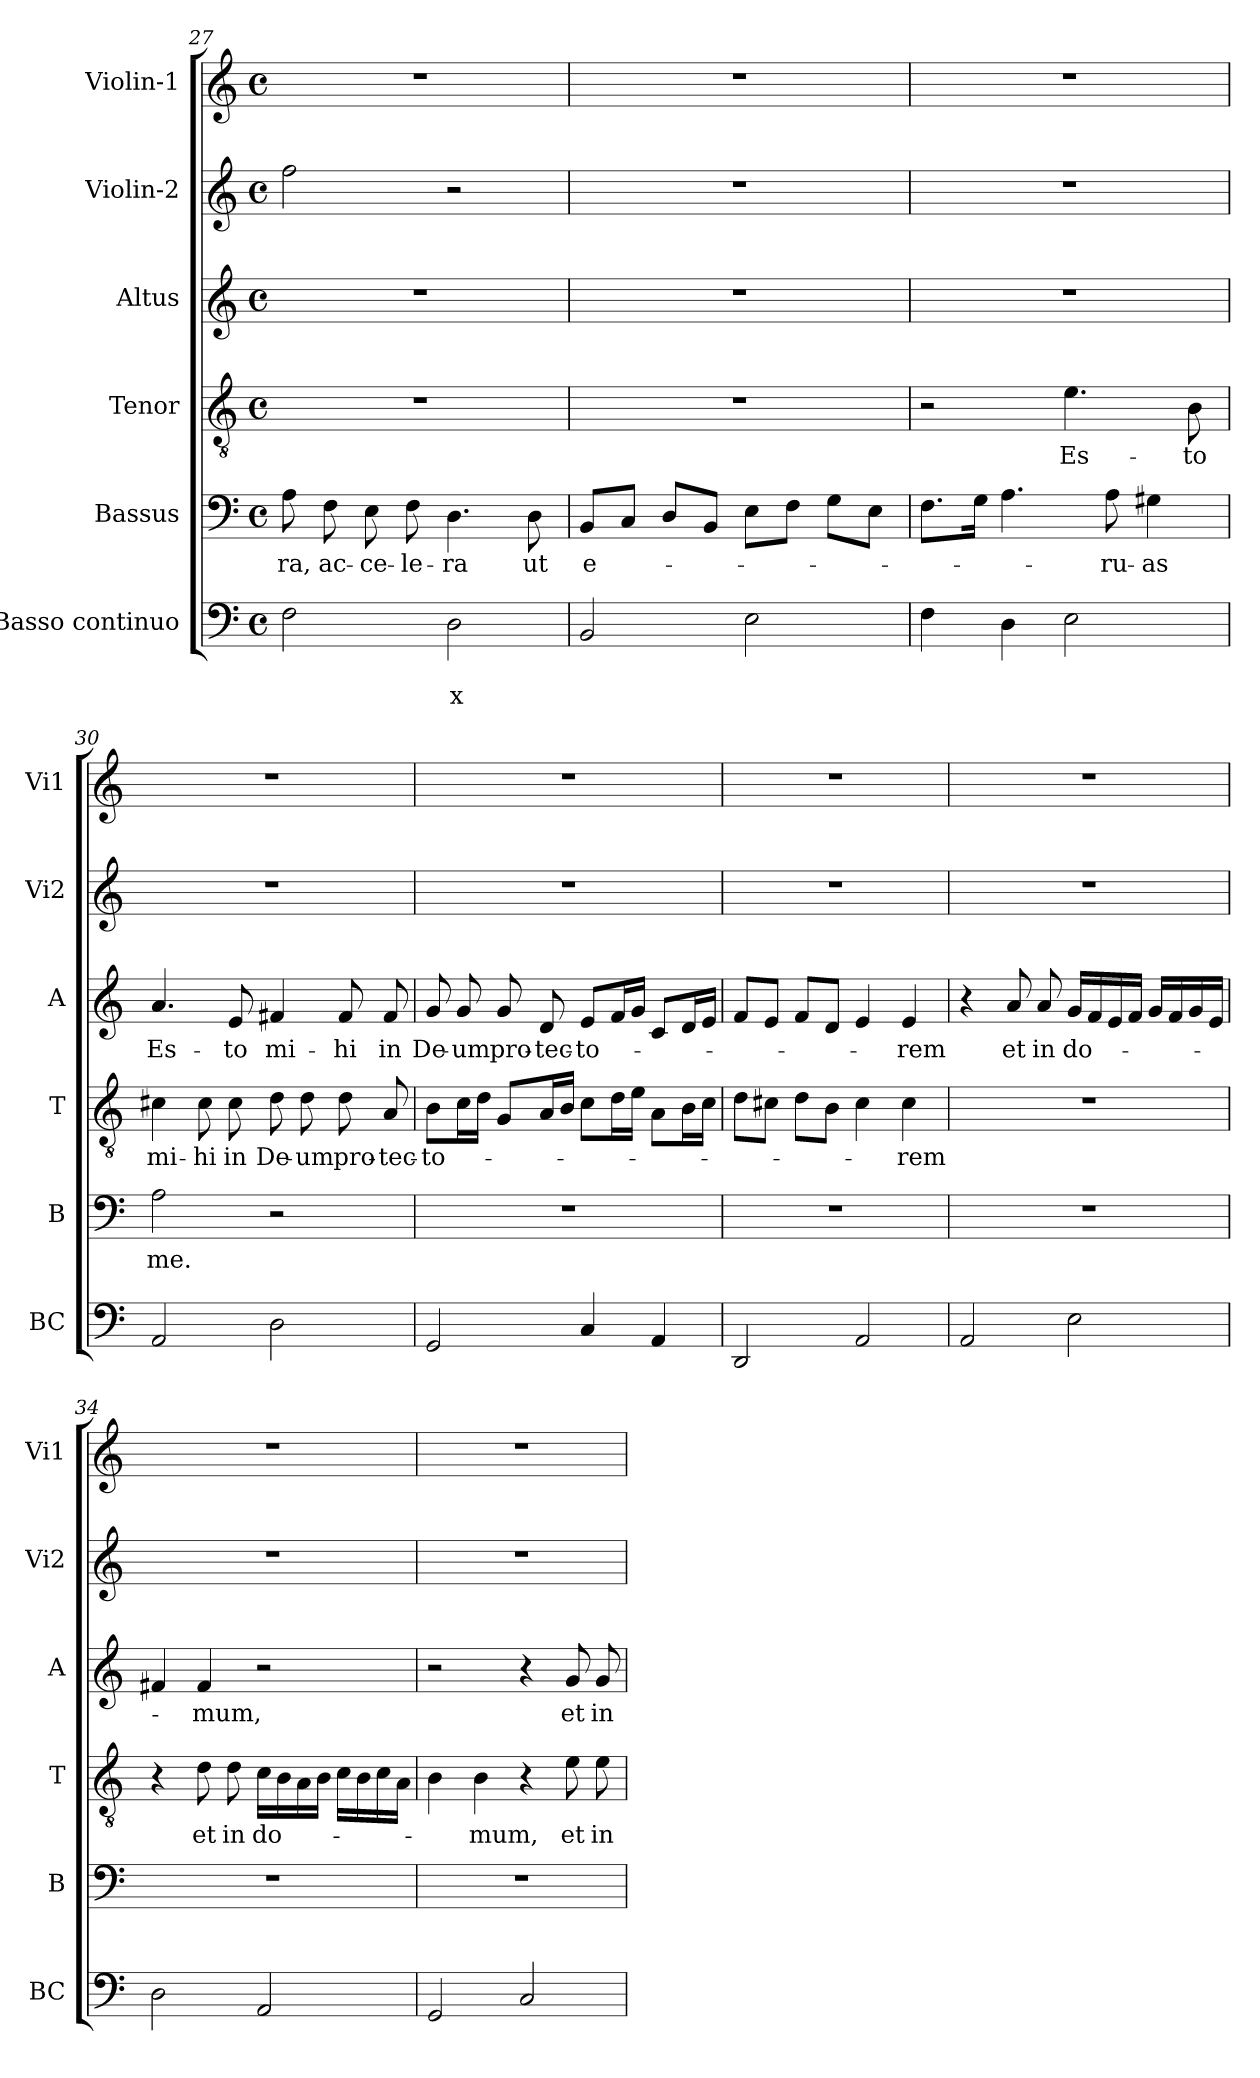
**kern	**text	**text	**kern	**text	**kern	**text	**kern	**text	**kern	**kern
*part6	*part6	*part6	*part5	*part5	*part4	*part4	*part3	*part3	*part2	*part1
*staff6	*staff6	*staff6	*staff5	*staff5	*staff4	*staff4	*staff3	*staff3	*staff2	*staff1
*I"Basso continuo	*	*	*I"Bassus	*	*I"Tenor	*	*I"Altus	*	*I"Violin-2	*I"Violin-1
*I'BC	*	*	*I'B	*	*I'T	*	*I'A	*	*I'Vi2	*I'Vi1
*clefF4	*	*	*clefF4	*	*clefGv2	*	*clefG2	*	*clefG2	*clefG2
*k[]	*	*	*k[]	*	*k[]	*	*k[]	*	*k[]	*k[]
*C:	*	*	*C:	*	*C:	*	*C:	*	*C:	*C:
*M4/4	*	*	*M4/4	*	*M4/4	*	*M4/4	*	*M4/4	*M4/4
*met(c)	*	*	*met(c)	*	*met(c)	*	*met(c)	*	*met(c)	*met(c)
=27	=27	=27	=27	=27	=27	=27	=27	=27	=27	=27
!	!	!	!	!LO:LY:b	!	!	!	!	!	!
2F\	.	.	8A\	-ra,	1r	.	1r	.	2ff\	1r
!	!	!	!	!LO:LY:b	!	!	!	!	!	!
.	.	.	8F\	ac-	.	.	.	.	.	.
!	!	!	!	!LO:LY:b	!	!	!	!	!	!
.	.	.	8E\	-ce-	.	.	.	.	.	.
!	!	!	!	!LO:LY:b	!	!	!	!	!	!
.	.	.	8F\	-le-	.	.	.	.	.	.
!	!	!LO:LY:b	!	!LO:LY:b	!	!	!	!	!	!
2D\	.	x	4.D\	-ra	.	.	.	.	2r	.
!	!	!	!	!LO:LY:b	!	!	!	!	!	!
.	.	.	8D\	ut	.	.	.	.	.	.
!!LO:LB:g=z
=28	=28	=28	=28	=28	=28	=28	=28	=28	=28	=28
!	!	!	!	!LO:LY:b	!	!	!	!	!	!
2BB/	.	.	8BB/L	e-	1r	.	1r	.	1r	1r
.	.	.	8C/J	.	.	.	.	.	.	.
.	.	.	8D/L	.	.	.	.	.	.	.
.	.	.	8BB/J	.	.	.	.	.	.	.
2E\	.	.	8E\L	.	.	.	.	.	.	.
.	.	.	8F\J	.	.	.	.	.	.	.
.	.	.	8G\L	.	.	.	.	.	.	.
.	.	.	8E\J	.	.	.	.	.	.	.
=29	=29	=29	=29	=29	=29	=29	=29	=29	=29	=29
4F\	.	.	8.F\L	.	2r	.	1r	.	1r	1r
.	.	.	16G\Jk	.	.	.	.	.	.	.
4D\	.	.	4.A\	.	.	.	.	.	.	.
!	!	!	!	!	!	!LO:LY:b	!	!	!	!
2E\	.	.	.	.	4.e\	Es-	.	.	.	.
!	!	!	!	!LO:LY:b	!	!	!	!	!	!
.	.	.	8A\	-ru-	.	.	.	.	.	.
!	!	!	!	!LO:LY:b	!	!	!	!	!	!
.	.	.	4G#X\	-as	.	.	.	.	.	.
!	!	!	!	!	!	!LO:LY:b	!	!	!	!
.	.	.	.	.	8B\	-to	.	.	.	.
=30	=30	=30	=30	=30	=30	=30	=30	=30	=30	=30
!	!	!	!	!LO:LY:b	!	!LO:LY:b	!	!LO:LY:b	!	!
2AA/	.	.	2A\	me.	4c#X\	mi-	4.a/	Es-	1r	1r
!	!	!	!	!	!	!LO:LY:b	!	!	!	!
.	.	.	.	.	8c#\	-hi	.	.	.	.
!	!	!	!	!	!	!LO:LY:b	!	!LO:LY:b	!	!
.	.	.	.	.	8c#\	in	8e/	-to	.	.
!	!	!	!	!	!	!LO:LY:b	!	!LO:LY:b	!	!
2D\	.	.	2r	.	8d\	De-	4f#X/	mi-	.	.
!	!	!	!	!	!	!LO:LY:b	!	!	!	!
.	.	.	.	.	8d\	-um	.	.	.	.
!	!	!	!	!	!	!LO:LY:b	!	!LO:LY:b	!	!
.	.	.	.	.	8d\	pro-	8f#/	-hi	.	.
!	!	!	!	!	!	!LO:LY:b	!	!LO:LY:b	!	!
.	.	.	.	.	8A/	-tec-	8f#/	in	.	.
=31	=31	=31	=31	=31	=31	=31	=31	=31	=31	=31
!	!	!	!	!	!	!LO:LY:b	!	!LO:LY:b	!	!
2GG/	.	.	1r	.	8B\L	-to-	8g/	De-	1r	1r
!	!	!	!	!	!	!	!	!LO:LY:b	!	!
.	.	.	.	.	16c\L	.	8g/	-um	.	.
.	.	.	.	.	16d\JJ	.	.	.	.	.
!	!	!	!	!	!	!	!	!LO:LY:b	!	!
.	.	.	.	.	8G/L	.	8g/	pro-	.	.
!	!	!	!	!	!	!	!	!LO:LY:b	!	!
.	.	.	.	.	16A/L	.	8d/	-tec-	.	.
.	.	.	.	.	16B/JJ	.	.	.	.	.
!	!	!	!	!	!	!	!	!LO:LY:b	!	!
4C/	.	.	.	.	8c\L	.	8e/L	-to-	.	.
.	.	.	.	.	16d\L	.	16f/L	.	.	.
.	.	.	.	.	16e\JJ	.	16g/JJ	.	.	.
4AA/	.	.	.	.	8A\L	.	8c/L	.	.	.
.	.	.	.	.	16B\L	.	16d/L	.	.	.
.	.	.	.	.	16c\JJ	.	16e/JJ	.	.	.
=32	=32	=32	=32	=32	=32	=32	=32	=32	=32	=32
2DD/	.	.	1r	.	8d\L	.	8f/L	.	1r	1r
.	.	.	.	.	8c#X\J	.	8e/J	.	.	.
.	.	.	.	.	8d\L	.	8f/L	.	.	.
.	.	.	.	.	8B\J	.	8d/J	.	.	.
2AA/	.	.	.	.	4c#\	.	4e/	.	.	.
!	!	!	!	!	!	!LO:LY:b	!	!LO:LY:b	!	!
.	.	.	.	.	4c#\	-rem	4e/	-rem	.	.
!!LO:PB:g=z
=33	=33	=33	=33	=33	=33	=33	=33	=33	=33	=33
2AA/	.	.	1r	.	1r	.	4r	.	1r	1r
!	!	!	!	!	!	!	!	!LO:LY:b	!	!
.	.	.	.	.	.	.	8a/	et	.	.
!	!	!	!	!	!	!	!	!LO:LY:b	!	!
.	.	.	.	.	.	.	8a/	in	.	.
!	!	!	!	!	!	!	!	!LO:LY:b	!	!
2E\	.	.	.	.	.	.	16g/LL	do-	.	.
.	.	.	.	.	.	.	16f/	.	.	.
.	.	.	.	.	.	.	16e/	.	.	.
.	.	.	.	.	.	.	16f/JJ	.	.	.
.	.	.	.	.	.	.	16g/LL	.	.	.
.	.	.	.	.	.	.	16f/	.	.	.
.	.	.	.	.	.	.	16g/	.	.	.
.	.	.	.	.	.	.	16e/JJ	.	.	.
=34	=34	=34	=34	=34	=34	=34	=34	=34	=34	=34
2D\	.	.	1r	.	4r	.	4f#X/	.	1r	1r
!	!	!	!	!	!	!LO:LY:b	!	!LO:LY:b	!	!
.	.	.	.	.	8d\	et	4f#/	-mum,	.	.
!	!	!	!	!	!	!LO:LY:b	!	!	!	!
.	.	.	.	.	8d\	in	.	.	.	.
!	!	!	!	!	!	!LO:LY:b	!	!	!	!
2AA/	.	.	.	.	16c\LL	do-	2r	.	.	.
.	.	.	.	.	16B\	.	.	.	.	.
.	.	.	.	.	16A\	.	.	.	.	.
.	.	.	.	.	16B\JJ	.	.	.	.	.
.	.	.	.	.	16c\LL	.	.	.	.	.
.	.	.	.	.	16B\	.	.	.	.	.
.	.	.	.	.	16c\	.	.	.	.	.
.	.	.	.	.	16A\JJ	.	.	.	.	.
=35	=35	=35	=35	=35	=35	=35	=35	=35	=35	=35
2GG/	.	.	1r	.	4B\	.	2r	.	1r	1r
!	!	!	!	!	!	!LO:LY:b	!	!	!	!
.	.	.	.	.	4B\	-mum,	.	.	.	.
2C/	.	.	.	.	4r	.	4r	.	.	.
!	!	!	!	!	!	!LO:LY:b	!	!LO:LY:b	!	!
.	.	.	.	.	8e\	et	8g/	et	.	.
!	!	!	!	!	!	!LO:LY:b	!	!LO:LY:b	!	!
.	.	.	.	.	8e\	in	8g/	in	.	.
=	=	=	=	=	=	=	=	=	=	=
*-	*-	*-	*-	*-	*-	*-	*-	*-	*-	*-
